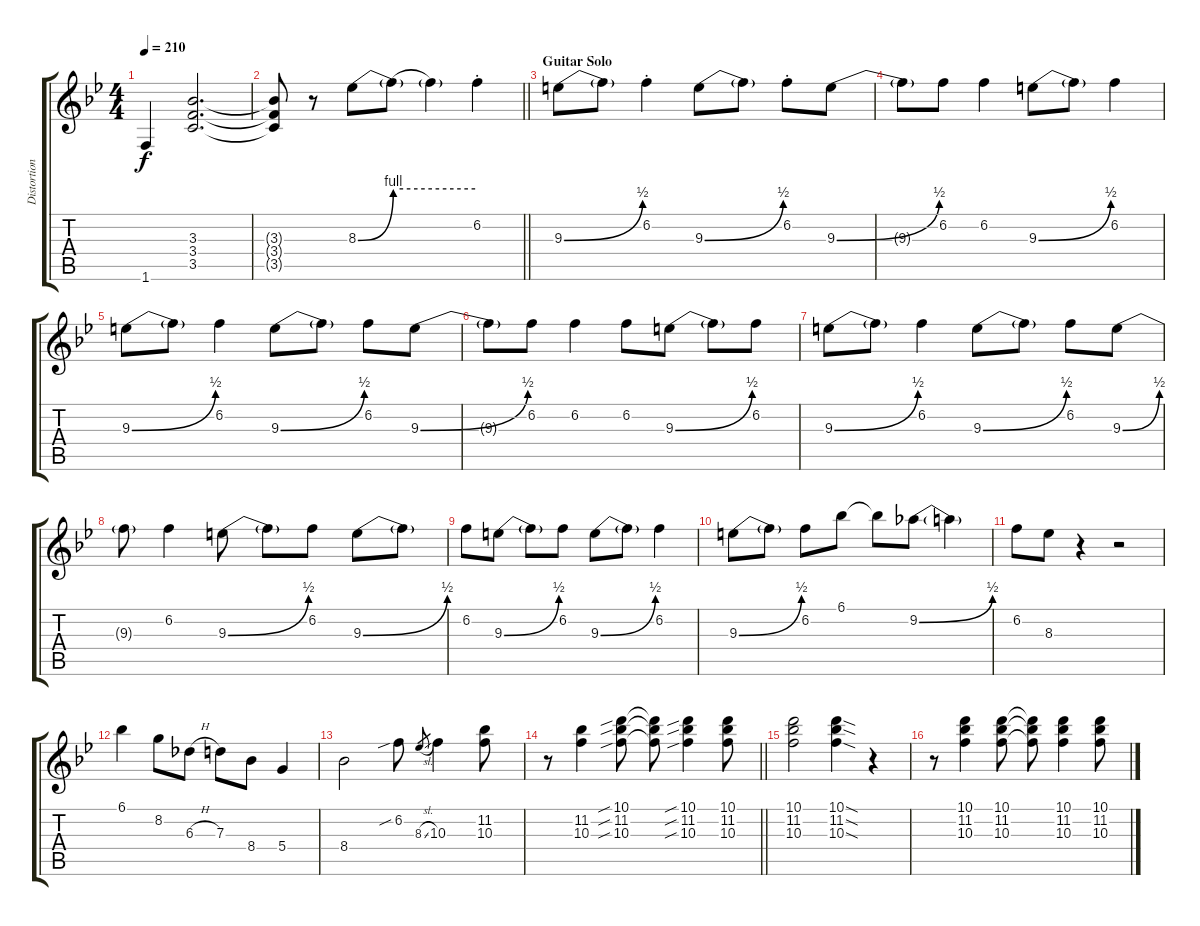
\track ("Distortion Guitar" "Distortion") {instrument distortionguitar}
\staff {score tabs}
\tuning (E4 B3 G3 D3 A2 E2) {hide}
\ts (4 4)
\tempo 210
\clef g2
\ks bb
1.6.4{dy f} (3.3 3.4 3.5).2{d} |
\barLineRight lightlight
(3.3{t} 3.4{t} 3.5{t}).8 r.8 8.3{be (bend 0 0 60 4)}.8 8.3{be (hold 0 4 60 4) t}.8 8.3{t}.4 6.2{st}.4 |
\section ("" "Guitar Solo")
9.3{be (bend 0 0 60 2)}.8 9.3{t}.8 6.2{st}.4 9.3{be (bend 0 0 60 2)}.8 9.3{t}.8 6.2{st}.8 9.3{be (bend 0 0 60 2)}.8 |
9.3{t}.8 6.2.8 6.2.4 9.3{be (bend 0 0 60 2)}.8 9.3{t}.8 6.2.4 |
9.3{be (bend 0 0 60 2)}.8 9.3{t}.8 6.2.4 9.3{be (bend 0 0 60 2)}.8 9.3{t}.8 6.2.8 9.3{be (bend 0 0 60 2)}.8 |
9.3{t}.8 6.2.8 6.2.4 6.2.8 9.3{be (bend 0 0 60 2)}.8 9.3{t}.8 6.2.8 |
9.3{be (bend 0 0 60 2)}.8 9.3{t}.8 6.2.4 9.3{be (bend 0 0 60 2)}.8 9.3{t}.8 6.2.8 9.3{be (bend 0 0 60 2)}.8 |
9.3{t}.8 6.2.4 9.3{be (bend 0 0 60 2)}.8 9.3{t}.8 6.2.8 9.3{be (bend 0 0 60 2)}.8 9.3{t}.8 |
6.2.8 9.3{be (bend 0 0 60 2)}.8 9.3{t}.8 6.2.8 9.3{be (bend 0 0 60 2)}.8 9.3{t}.8 6.2.4 |
9.3{be (bend 0 0 60 2)}.8 9.3{t}.8 6.2.8 6.1.8 6.1{t}.8 9.2{be (bend 0 0 60 2)}.8 9.2{t}.4 |
6.2.8 8.3.8 r.4 r.2 |
6.1.4 8.2.8 6.3{h}.8 7.3.8 8.4.8 5.4.4 |
8.4.2 6.2{sib}.8 8.3{sl}.8{gr} 10.3.4 (11.2 10.3).8 |
\barLineRight lightlight
r.8 (11.2 10.3).4 (10.1{sib} 11.2{sib} 10.3{sib}).8 (10.1{t} 11.2{t} 10.3{t}).8 (10.1{sib} 11.2{sib} 10.3{sib}).4 (10.1 11.2 10.3).8 |
(10.1 11.2 10.3).2 (10.1{sod} 11.2{sod} 10.3{sod}).4 r.4 |
r.8 (10.1 11.2 10.3).4 (10.1 11.2 10.3).8 (10.1{t} 11.2{t} 10.3{t}).8 (10.1 11.2 10.3).4 (10.1 11.2 10.3).8
